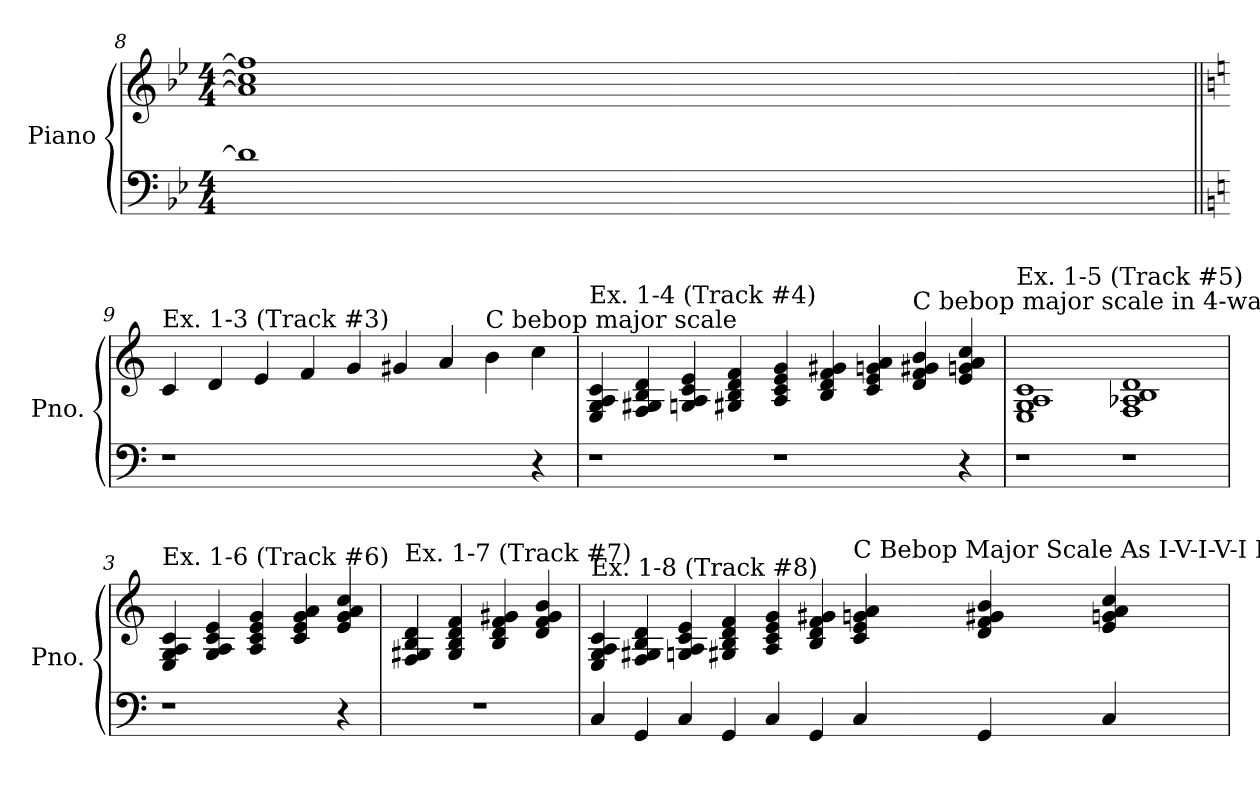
**kern	**kern
*part1	*part1
*staff2	*staff1
*I"Piano	*
*I'Pno.	*
*clefF4	*clefG2
*k[b-e-]	*k[b-e-]
*M4/4	*M4/4
=8	=8
1d]	1a-] 1cc] 1ff]
!!LO:LB:g=z
=9||	=9||
*k[]	*k[]
!	!LO:TX:a:t=Ex. 1-3 (Track #3)
1r	4c/
.	4d/
.	4e/
.	4f/
1ryy	4g/
.	4g#X/
.	4a/
!	!LO:TX:a:t=C bebop major scale
.	4b\
4r	4cc\
!!LO:PB:g=z
=1	=1
!	!LO:TX:a:t=Ex. 1-4 (Track #4)
1r	4E/ 4G/ 4A/ 4c/
.	4F/ 4G#X/ 4B/ 4d/
.	4Gn/ 4A/ 4c/ 4e/
.	4G#X/ 4B/ 4d/ 4f/
1r	4A/ 4c/ 4e/ 4g/
.	4B/ 4d/ 4f/ 4g#X/
.	4c/ 4e/ 4gn/ 4a/
!	!LO:TX:a:t=C bebop major scale in 4-way close
.	4d/ 4f/ 4g#X/ 4b/
4r	4e/ 4gn/ 4a/ 4cc/
!!LO:LB:g=z
=2	=2
!	!LO:TX:a:t=Ex. 1-5 (Track #5)
1r	1E 1G 1A 1c
1r	1F 1A-X 1B 1d
!!LO:LB:g=z
=3	=3
!	!LO:TX:a:t=Ex. 1-6 (Track #6)
1r	4E/ 4G/ 4A/ 4c/
.	4G/ 4A/ 4c/ 4e/
.	4A/ 4c/ 4e/ 4g/
.	4c/ 4e/ 4g/ 4a/
4r	4e/ 4g/ 4a/ 4cc/
!!LO:LB:g=z
=4	=4
!	!LO:TX:a:t=Ex. 1-7 (Track #7)
1r	4F/ 4G#X/ 4B/ 4d/
.	4G#/ 4B/ 4d/ 4f/
.	4B/ 4d/ 4f/ 4g#X/
.	4d/ 4f/ 4g#/ 4b/
!!LO:PB:g=z
=5	=5
!	!LO:TX:a:t=Ex. 1-8 (Track #8)
4C	4E 4G 4A 4c
4GG	4F 4G#X 4B 4d
4C	4Gn 4A 4c 4e
4GG	4G#X 4B 4d 4f
4C	4A 4c 4e 4g
4GG	4B 4d 4f 4g#X
!	!LO:TX:a:t=C Bebop Major Scale As I-V-I-V-I Etc
4C	4c 4e 4gn 4a
4GG	4d 4f 4g#X 4b
4C	4e 4gn 4a 4cc
=	=
*-	*-
